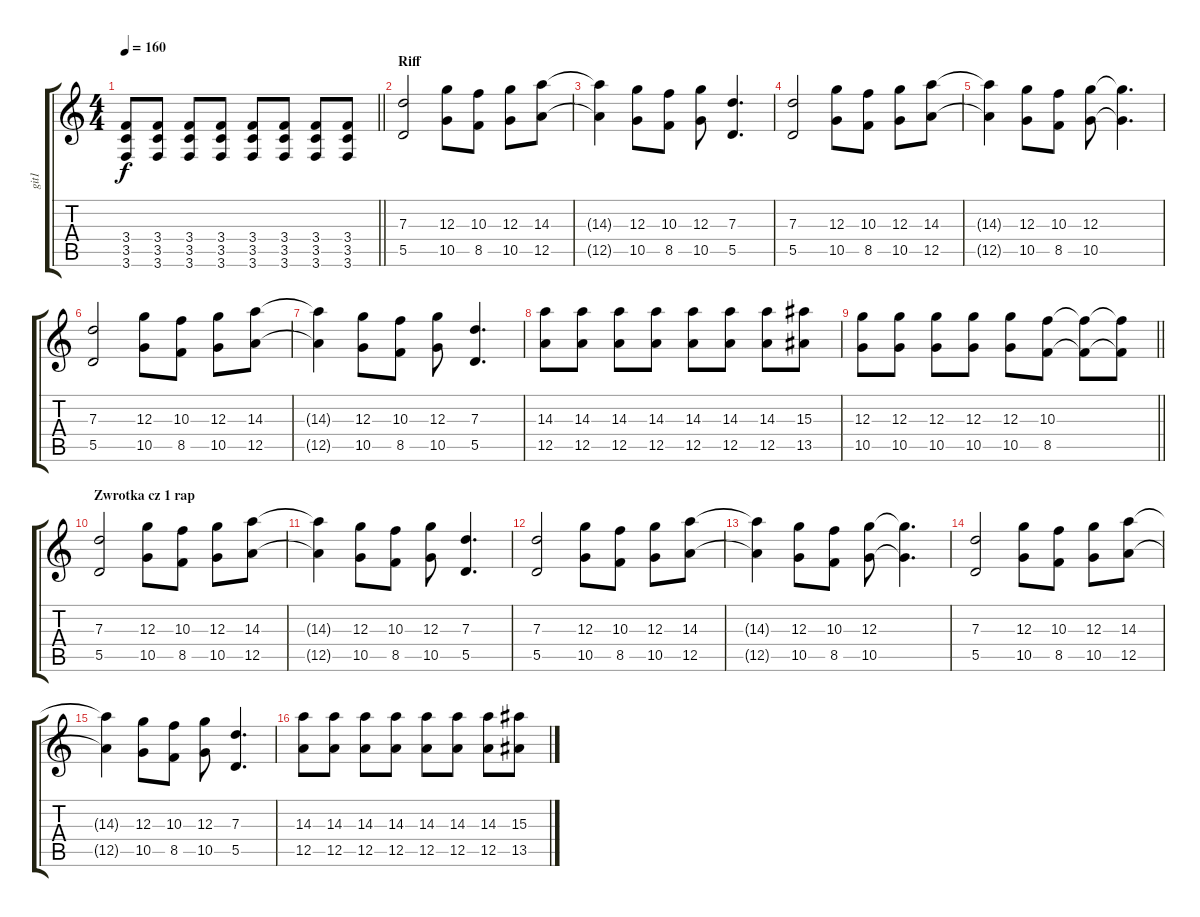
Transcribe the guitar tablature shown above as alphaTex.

\track ("git1" "git1") {instrument distortionguitar}
\staff {score tabs}
\tuning (E4 B3 G3 D3 A2 D2) {hide}
\ts (4 4)
\tempo 160
\clef g2
\barLineRight lightlight
\ks c
(3.4 3.5 3.6).8{dy f} (3.4 3.5 3.6).8 (3.4 3.5 3.6).8 (3.4 3.5 3.6).8 (3.4 3.5 3.6).8 (3.4 3.5 3.6).8 (3.4 3.5 3.6).8 (3.4 3.5 3.6).8 |
\section ("" "Riff")
(7.3 5.5).2 (12.3 10.5).8 (10.3 8.5).8 (12.3 10.5).8 (14.3 12.5).8 |
(14.3{t} 12.5{t}).4 (12.3 10.5).8 (10.3 8.5).8 (12.3 10.5).8 (7.3 5.5).4{d} |
(7.3 5.5).2 (12.3 10.5).8 (10.3 8.5).8 (12.3 10.5).8 (14.3 12.5).8 |
(14.3{t} 12.5{t}).4 (12.3 10.5).8 (10.3 8.5).8 (12.3 10.5).8 (12.3{t} 10.5{t}).4{d} |
(7.3 5.5).2 (12.3 10.5).8 (10.3 8.5).8 (12.3 10.5).8 (14.3 12.5).8 |
(14.3{t} 12.5{t}).4 (12.3 10.5).8 (10.3 8.5).8 (12.3 10.5).8 (7.3 5.5).4{d} |
(14.3 12.5).8 (14.3 12.5).8 (14.3 12.5).8 (14.3 12.5).8 (14.3 12.5).8 (14.3 12.5).8 (14.3 12.5).8 (15.3 13.5).8 |
\barLineRight lightlight
(12.3 10.5).8 (12.3 10.5).8 (12.3 10.5).8 (12.3 10.5).8 (12.3 10.5).8 (10.3 8.5).8 (10.3{t} 8.5{t}).8 (10.3{t} 8.5{t}).8 |
\section ("" "Zwrotka cz 1 rap")
(7.3 5.5).2 (12.3 10.5).8 (10.3 8.5).8 (12.3 10.5).8 (14.3 12.5).8 |
(14.3{t} 12.5{t}).4 (12.3 10.5).8 (10.3 8.5).8 (12.3 10.5).8 (7.3 5.5).4{d} |
(7.3 5.5).2 (12.3 10.5).8 (10.3 8.5).8 (12.3 10.5).8 (14.3 12.5).8 |
(14.3{t} 12.5{t}).4 (12.3 10.5).8 (10.3 8.5).8 (12.3 10.5).8 (12.3{t} 10.5{t}).4{d} |
(7.3 5.5).2 (12.3 10.5).8 (10.3 8.5).8 (12.3 10.5).8 (14.3 12.5).8 |
(14.3{t} 12.5{t}).4 (12.3 10.5).8 (10.3 8.5).8 (12.3 10.5).8 (7.3 5.5).4{d} |
(14.3 12.5).8 (14.3 12.5).8 (14.3 12.5).8 (14.3 12.5).8 (14.3 12.5).8 (14.3 12.5).8 (14.3 12.5).8 (15.3 13.5).8
